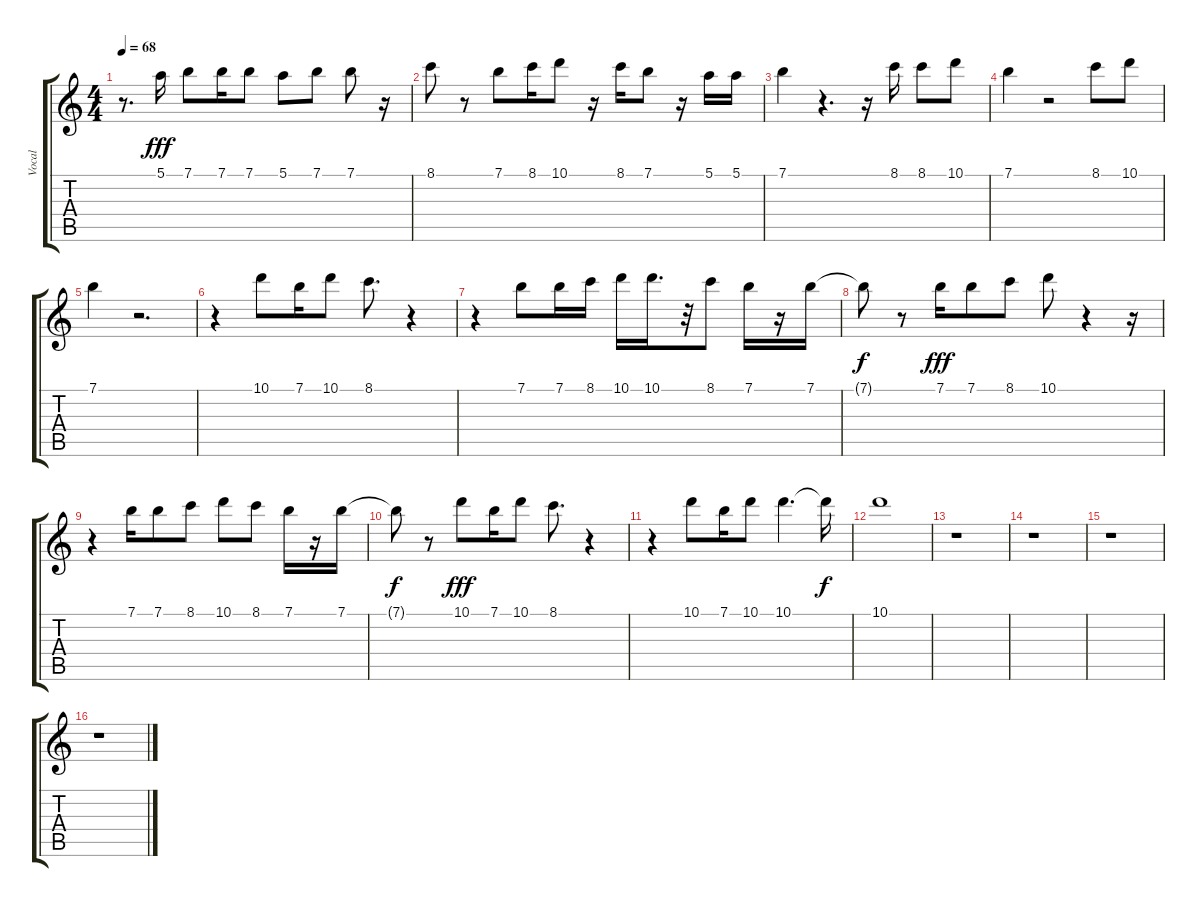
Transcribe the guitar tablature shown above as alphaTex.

\track ("Vocal" "Vocal") {instrument distortionguitar}
\staff {score tabs}
\tuning (E4 B3 G3 D3 A2 E2) {hide}
\ts (4 4)
\tempo 68
\clef g2
\ks c
r.8{d dy fff} 5.1.16 7.1.8 7.1.16 7.1.8 5.1.8 7.1.8 7.1.8 r.16 |
8.1.8 r.8 7.1.8 8.1.16 10.1.8 r.16 8.1.16 7.1.8 r.16 5.1.16 5.1.16 |
7.1.4 r.4{d} r.16 8.1.16 8.1.8 10.1.8 |
7.1.4 r.2 8.1.8 10.1.8 |
7.1.4 r.2{d} |
r.4 10.1.8 7.1.16 10.1.8 8.1.8{d} r.4 |
r.4 7.1.8 7.1.16 8.1.16 10.1.16 10.1.16{d} r.32 8.1.8 7.1.16 r.16 7.1.16 |
7.1{t}.8{dy f} r.8 7.1.16{dy fff} 7.1.8 8.1.8 10.1.8 r.4 r.16 |
r.4 7.1.16 7.1.8 8.1.8 10.1.8 8.1.8 7.1.16 r.16 7.1.16 |
7.1{t}.8{dy f} r.8 10.1.8{dy fff} 7.1.16 10.1.8 8.1.8{d} r.4 |
r.4 10.1.8 7.1.16 10.1.8 10.1.4{d} 10.1{t}.16{dy f} |
10.1.1 |
r.1 |
r.1 |
r.1 |
r.1
